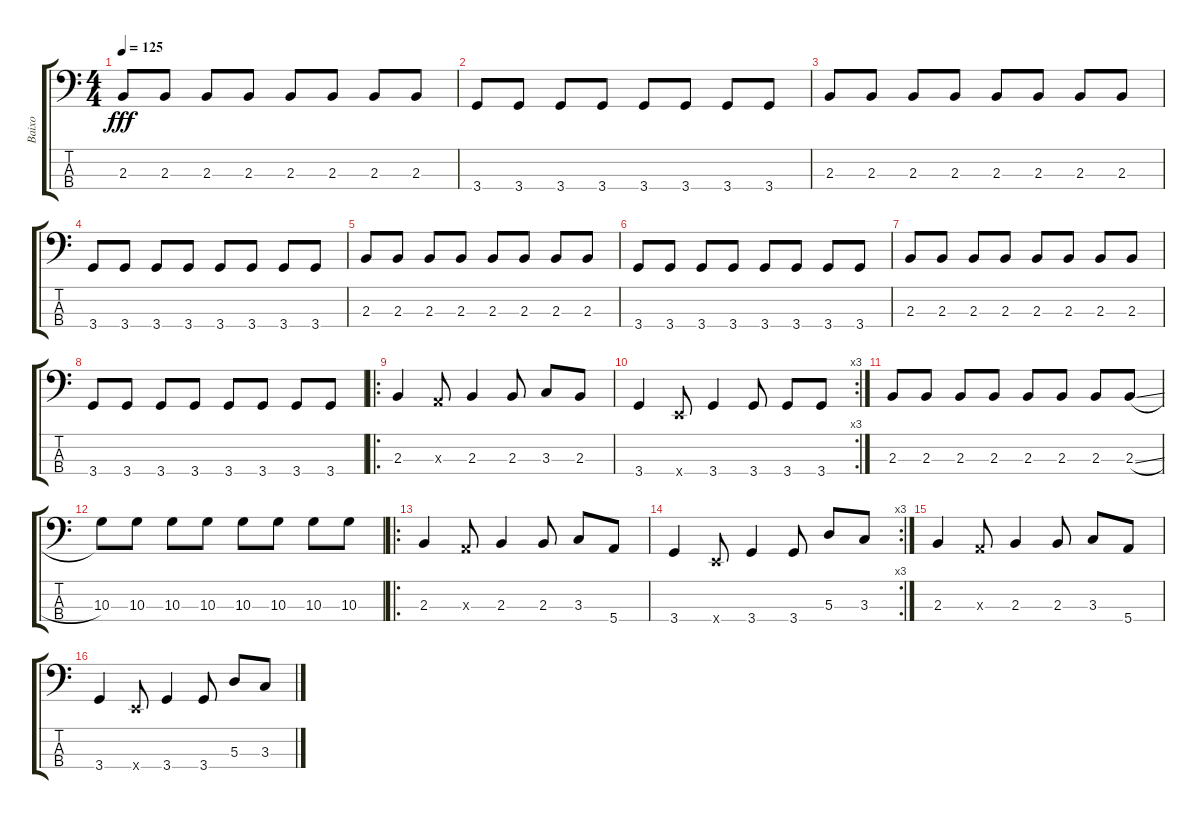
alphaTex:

\track ("Baixo" "Baixo") {instrument electricbassfinger}
\staff {score tabs}
\tuning (G2 D2 A1 E1) {hide}
\ts (4 4)
\tempo 125
\clef f4
\ks c
2.3.8{dy fff} 2.3.8 2.3.8 2.3.8 2.3.8 2.3.8 2.3.8 2.3.8 |
3.4.8 3.4.8 3.4.8 3.4.8 3.4.8 3.4.8 3.4.8 3.4.8 |
2.3.8 2.3.8 2.3.8 2.3.8 2.3.8 2.3.8 2.3.8 2.3.8 |
3.4.8 3.4.8 3.4.8 3.4.8 3.4.8 3.4.8 3.4.8 3.4.8 |
2.3.8 2.3.8 2.3.8 2.3.8 2.3.8 2.3.8 2.3.8 2.3.8 |
3.4.8 3.4.8 3.4.8 3.4.8 3.4.8 3.4.8 3.4.8 3.4.8 |
2.3.8 2.3.8 2.3.8 2.3.8 2.3.8 2.3.8 2.3.8 2.3.8 |
3.4.8 3.4.8 3.4.8 3.4.8 3.4.8 3.4.8 3.4.8 3.4.8 |
\ro
2.3.4 0.3{x}.8 2.3.4 2.3.8 3.3.8 2.3.8 |
\rc 3
3.4.4 0.4{x}.8 3.4.4 3.4.8 3.4.8 3.4.8 |
2.3.8 2.3.8 2.3.8 2.3.8 2.3.8 2.3.8 2.3.8 2.3{sl}.8 |
10.3.8 10.3.8 10.3.8 10.3.8 10.3.8 10.3.8 10.3.8 10.3.8 |
\ro
2.3.4 0.3{x}.8 2.3.4 2.3.8 3.3.8 5.4.8 |
\rc 3
3.4.4 0.4{x}.8 3.4.4 3.4.8 5.3.8 3.3.8 |
2.3.4 0.3{x}.8 2.3.4 2.3.8 3.3.8 5.4.8 |
3.4.4 0.4{x}.8 3.4.4 3.4.8 5.3.8 3.3.8
